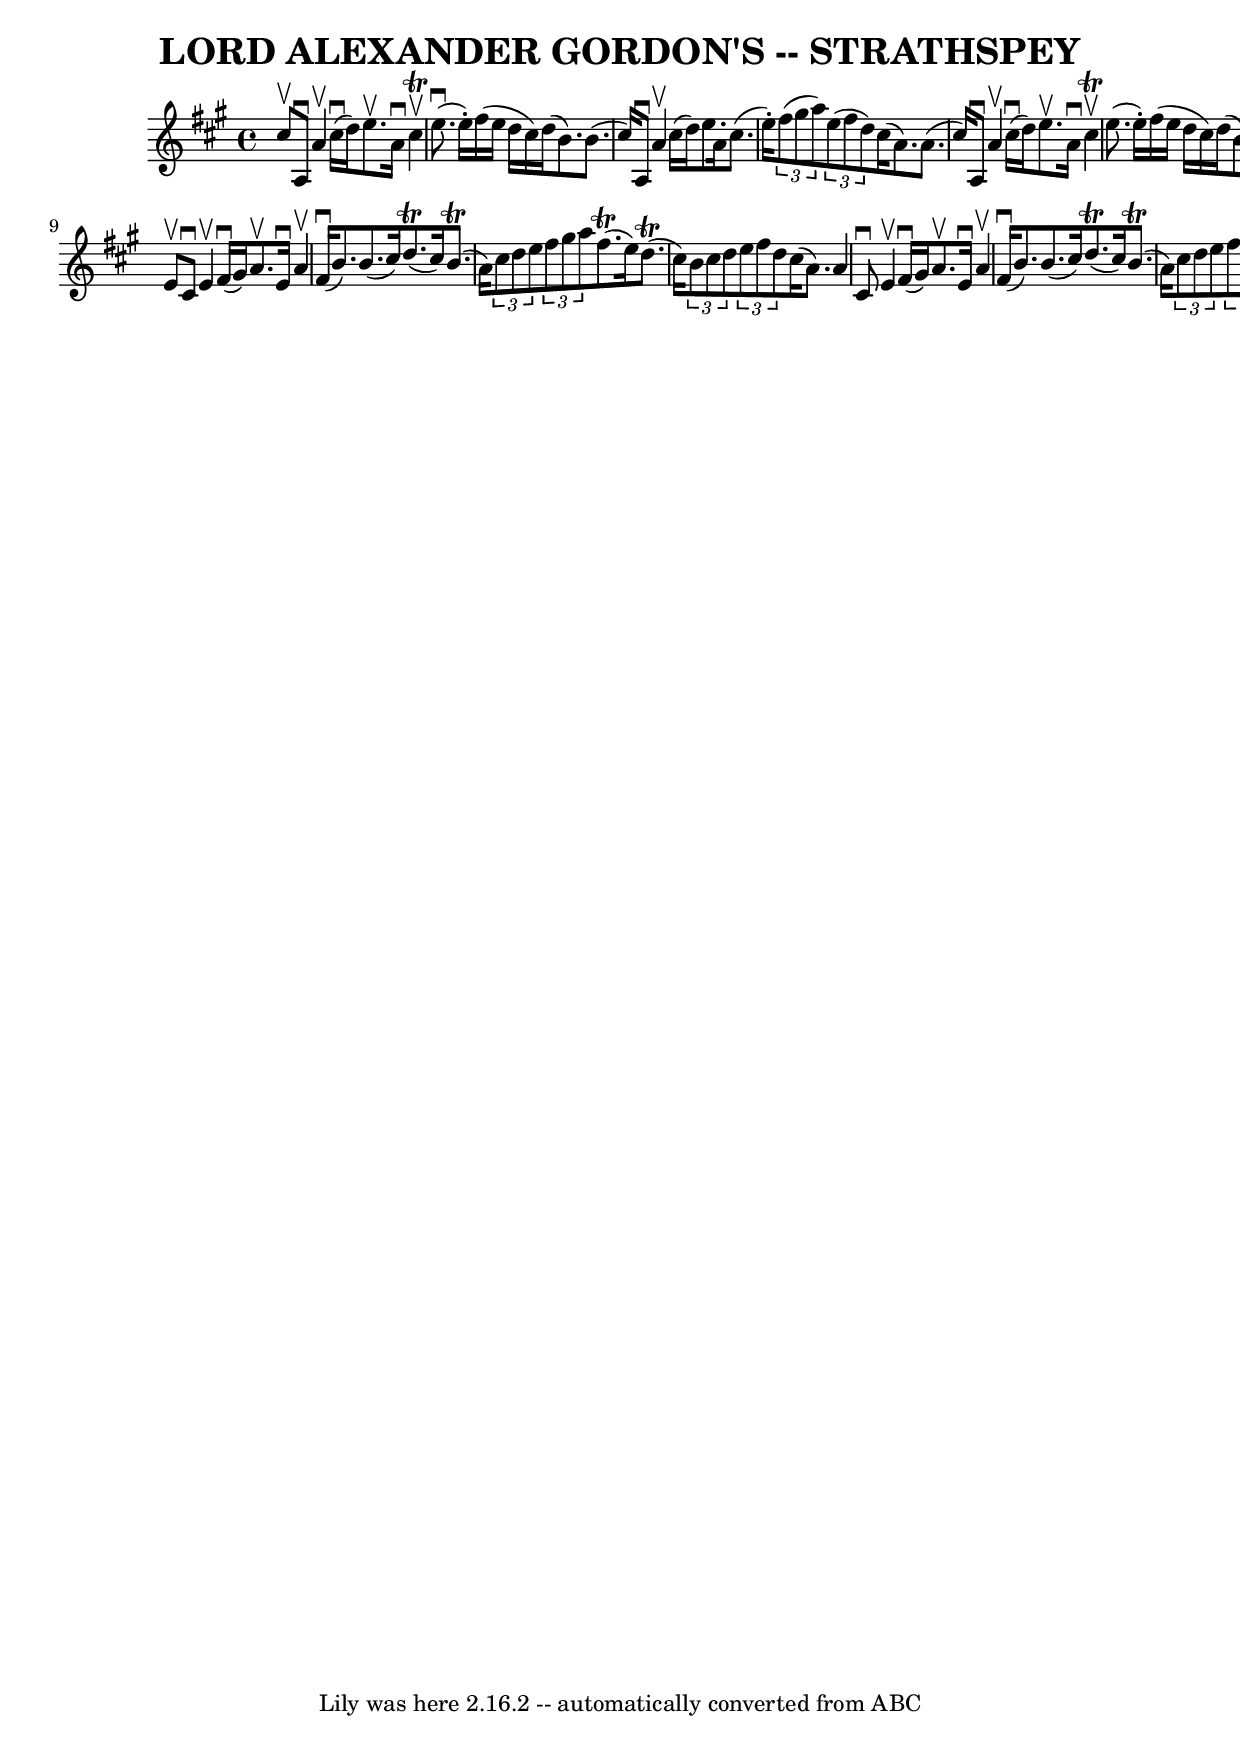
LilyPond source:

\version "2.16.2"
\include "Mammoth.ily"
\header {
  %% book = "Ryan's Mammoth Collection of Fiddle Tunes"
 crossRefNumber = "1"
 footnotes = ""
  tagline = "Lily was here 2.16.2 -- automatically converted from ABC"
  title = "LORD ALEXANDER GORDON'S -- STRATHSPEY"

}
voicedefault =  {


  \override Staff.TimeSignature #'style = #'C
  \time 4/4 
  \key a \major cis''8^\upbow        |
 a8^\downbow a'4^\upbow cis''16 (^\downbow d''16) e''8.^\upbow a'16^\downbow cis''4^\upbow^\trill    |
 e''8. (^\downbow e''16-.) fis''16 ( e''16 d''16 cis''16) d''16 (b'8.) b'8. (cis''16)       |
 a8^\downbow a'4^\upbow cis''16 (d''16) e''8. a'16 cis''8. (e''16-.)    |
  \times 2/3 { fis''8 (gis''8    
	 a''8) 
	     }   \times 2/3 { e''8 (fis''8 d''8)  			    } cis''16 (a'8.) a'8. (cis''16)   |  |
 a8^\downbow a'4^\upbow cis''16 (^\downbow d''16) e''8.^\upbow a'16^\downbow cis''4^\upbow^\trill    |
 e''8. (e''16-.) fis''16 (e''16 d''16 cis''16) d''16 (b'8.) b'8. (cis''16)        |
 a8^\downbow a'4 cis''16 (d''16) e''8. a'16 cis''8. (e''16-.)   |
  \times 2/3 { fis''8 (gis''8 a''8) 
	     }   
  \times 2/3 { e''8 (fis''8 d''8) 
	     } cis''16 (a'8.) a'8       \bar "|." e'8^\upbow        |
 cis'8^\downbow e'4^\upbow fis'16 (^\downbow gis'16) a'8.^\upbow e'16^\downbow a'4^\upbow     |
 fis'16 (^\downbow b'8.) b'8. (cis''16) d''8. (^\trill cis''16) b'8. (^\trill a'16)       |
  
  \times 2/3 { cis''8 d''8 e''8  
	     }   \times 2/3 { fis''8 gis''8    
			 a''8   			    } fis''8. (^\trill e''16) d''8. (^\trill cis''16)     |
  \times 2/3 { b'8 cis''8 d''8  
	     }   \times 2/3 { e''8    
			 fis''8 d''8   			    } cis''16 (a'8.) a'4    |  |
 cis'8^\downbow e'4^\upbow fis'16 (^\downbow gis'16) a'8.^\upbow e'16^\downbow a'4^\upbow    |
 fis'16 (^\downbow b'8.) b'8. (cis''16) d''8. (^\trill cis''16) b'8. (^\trill a'16)    |
  \times 2/3 { cis''8 d''8 e''8  
	     }   \times 2/3 { fis''8 
			 gis''8 a''8  
			    }   \times 2/3 { e''8 fis''8 d''8  
					   }   \times 2/3 {  
					 cis''8 b'8 a'8   					   }    |
  \times 2/3 { b'8 cis''8 d''8  
	     }   
  \times 2/3 { e''8 fis''8 d''8  
	     } cis''16 (a'8.) a'8       \bar " |."   

}

\score{
  <<

    \context Staff="default"
    {
      \voicedefault 
      
    }

  >>
  \layout {
    
  }
  \midi {
  }

}
